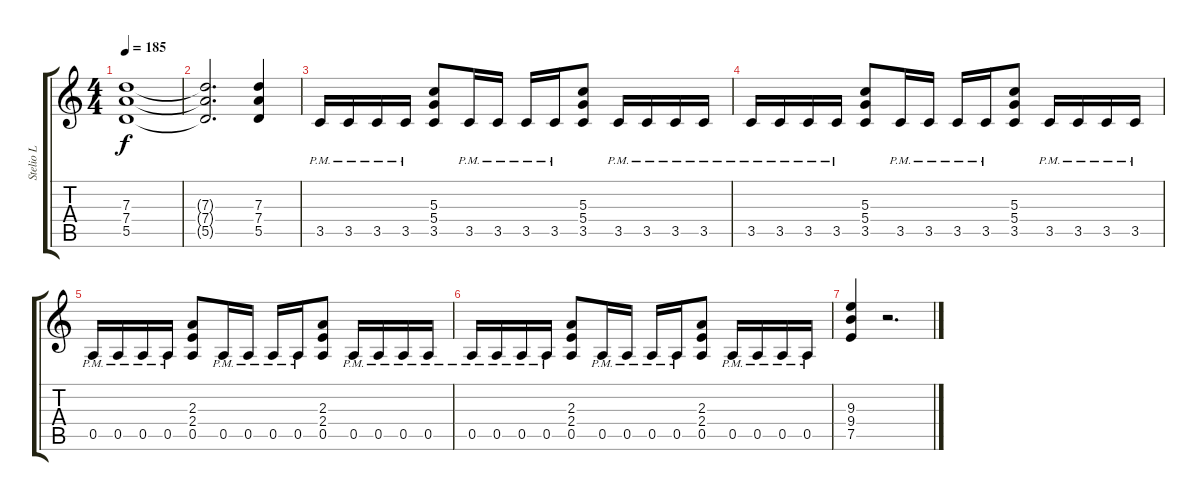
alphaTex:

\track ("Stelio L" "Stelio L") {instrument overdrivenguitar}
\staff {score tabs}
\tuning (E4 B3 G3 D3 A2 E2) {hide}
\ts (4 4)
\tempo 185
\clef g2
\ks c
(7.3 7.4 5.5).1{dy f} |
(7.3{t} 7.4{t} 5.5{t}).2{d} (7.3 7.4 5.5).4 |
3.5{pm}.16 3.5{pm}.16 3.5{pm}.16 3.5{pm}.16 (5.3 5.4 3.5).8 3.5{pm}.16 3.5{pm}.16 3.5{pm}.16 3.5{pm}.16 (5.3 5.4 3.5).8 3.5{pm}.16 3.5{pm}.16 3.5{pm}.16 3.5{pm}.16 |
3.5{pm}.16 3.5{pm}.16 3.5{pm}.16 3.5{pm}.16 (5.3 5.4 3.5).8 3.5{pm}.16 3.5{pm}.16 3.5{pm}.16 3.5{pm}.16 (5.3 5.4 3.5).8 3.5{pm}.16 3.5{pm}.16 3.5{pm}.16 3.5{pm}.16 |
0.5{pm}.16 0.5{pm}.16 0.5{pm}.16 0.5{pm}.16 (2.3 2.4 0.5).8 0.5{pm}.16 0.5{pm}.16 0.5{pm}.16 0.5{pm}.16 (2.3 2.4 0.5).8 0.5{pm}.16 0.5{pm}.16 0.5{pm}.16 0.5{pm}.16 |
0.5{pm}.16 0.5{pm}.16 0.5{pm}.16 0.5{pm}.16 (2.3 2.4 0.5).8 0.5{pm}.16 0.5{pm}.16 0.5{pm}.16 0.5{pm}.16 (2.3 2.4 0.5).8 0.5{pm}.16 0.5{pm}.16 0.5{pm}.16 0.5{pm}.16 |
(9.3 9.4 7.5).4 r.2{d}
